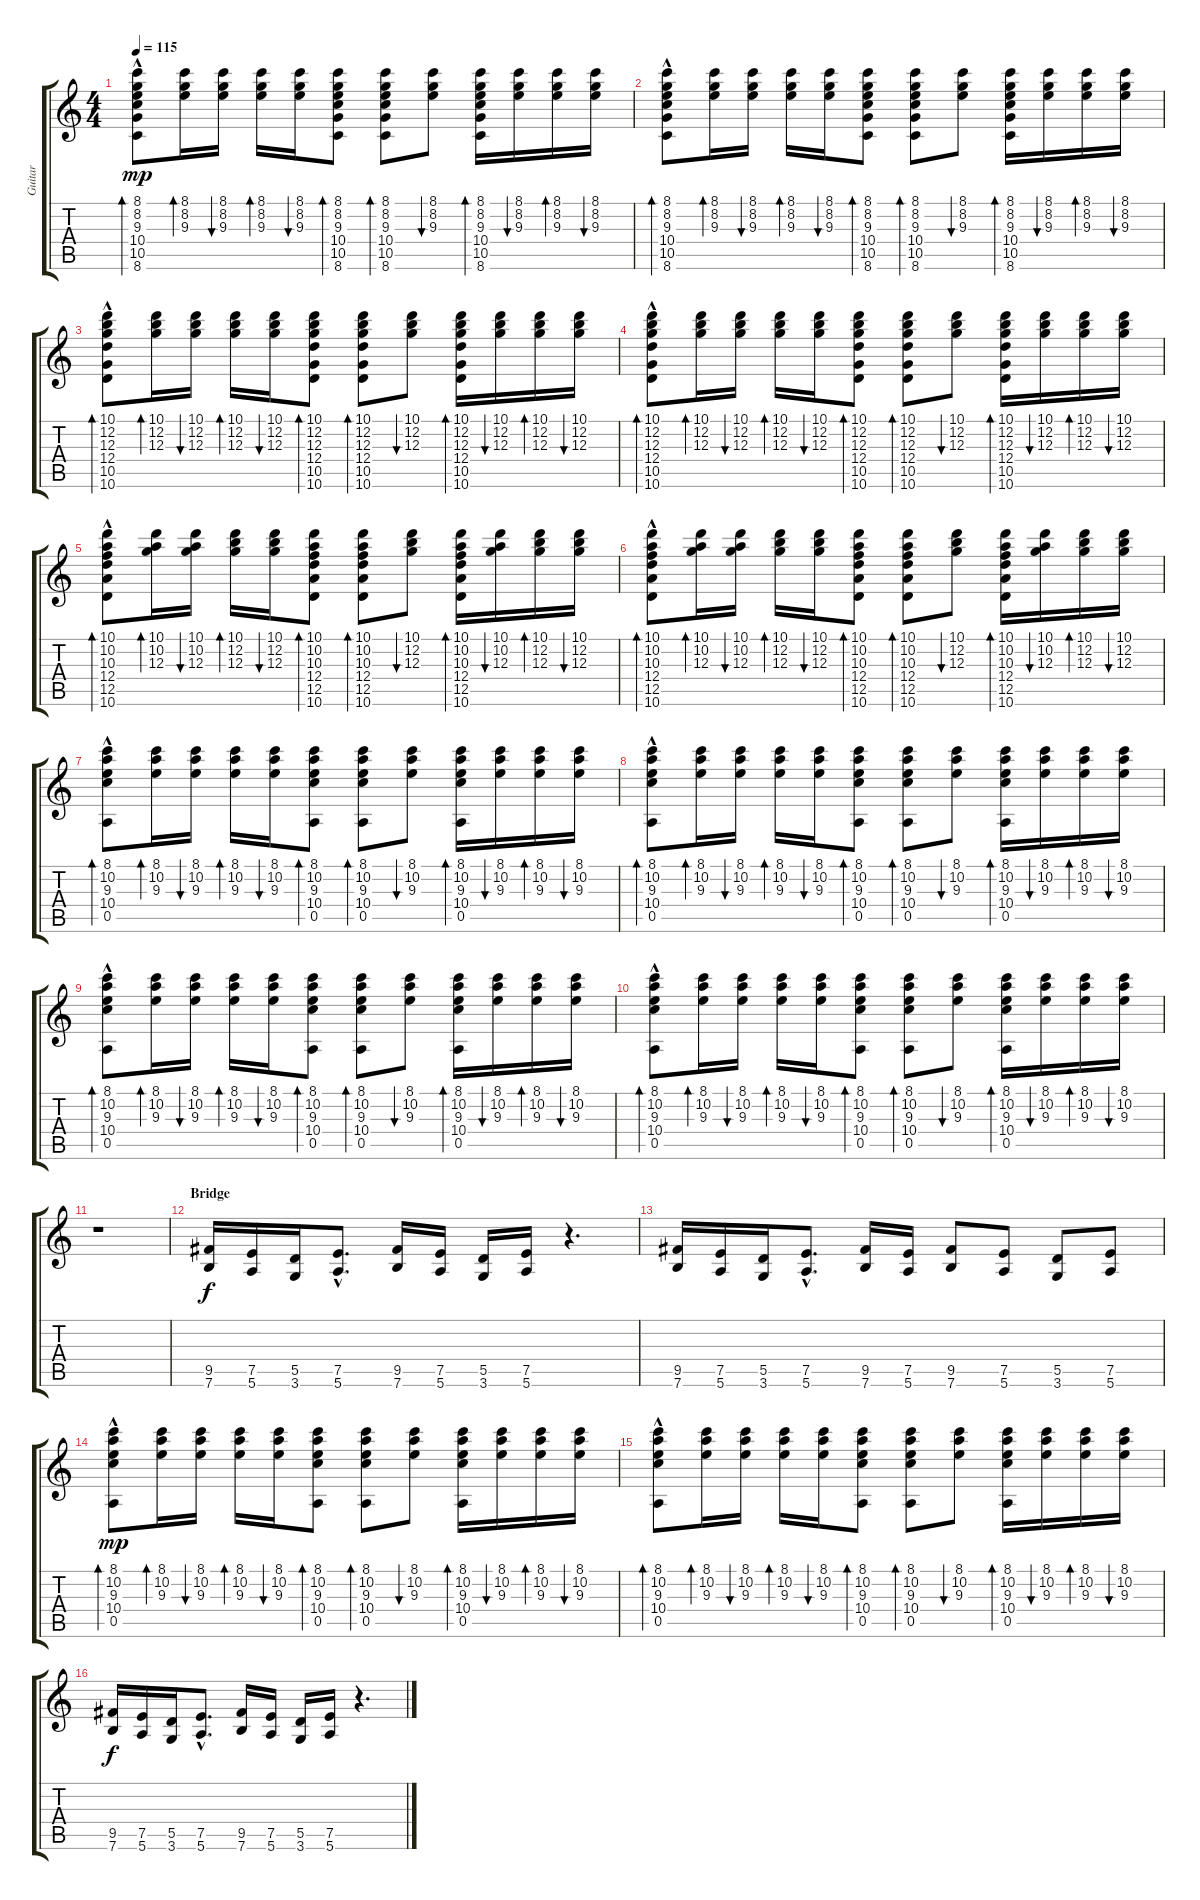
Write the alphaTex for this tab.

\track ("Guitar" "Guitar") {instrument acousticguitarsteel}
\staff {score tabs}
\tuning (E4 B3 G3 D3 A2 E2) {hide}
\ts (4 4)
\tempo 115
\clef g2
\ks c
(8.1 8.2 9.3 10.4{hac} 10.5{hac} 8.6{hac}).8{bd 60 dy mp} (8.1 8.2 9.3).16{bd 60} (8.1 8.2 9.3).16{bu 60} (8.1 8.2 9.3).16{bd 60} (8.1 8.2 9.3).16{bu 60} (8.1 8.2 9.3 10.4 10.5 8.6).8{bd 60} (8.1 8.2 9.3 10.4 10.5 8.6).8{bd 60} (8.1 8.2 9.3).8{bu 60} (8.1 8.2 9.3 10.4 10.5 8.6).16{bd 60} (8.1 8.2 9.3).16{bu 60} (8.1 8.2 9.3).16{bd 60} (8.1 8.2 9.3).16{bu 60} |
(8.1 8.2 9.3 10.4{hac} 10.5{hac} 8.6{hac}).8{bd 60} (8.1 8.2 9.3).16{bd 60} (8.1 8.2 9.3).16{bu 60} (8.1 8.2 9.3).16{bd 60} (8.1 8.2 9.3).16{bu 60} (8.1 8.2 9.3 10.4 10.5 8.6).8{bd 60} (8.1 8.2 9.3 10.4 10.5 8.6).8{bd 60} (8.1 8.2 9.3).8{bu 60} (8.1 8.2 9.3 10.4 10.5 8.6).16{bd 60} (8.1 8.2 9.3).16{bu 60} (8.1 8.2 9.3).16{bd 60} (8.1 8.2 9.3).16{bu 60} |
(10.1 12.2 12.3 12.4{hac} 10.5{hac} 10.6{hac}).8{bd 60} (10.1 12.2 12.3).16{bd 60} (10.1 12.2 12.3).16{bu 60} (10.1 12.2 12.3).16{bd 60} (10.1 12.2 12.3).16{bu 60} (10.1 12.2 12.3 12.4 10.5 10.6).8{bd 60} (10.1 12.2 12.3 12.4 10.5 10.6).8{bd 60} (10.1 12.2 12.3).8{bu 60} (10.1 12.2 12.3 12.4 10.5 10.6).16{bd 60} (10.1 12.2 12.3).16{bu 60} (10.1 12.2 12.3).16{bd 60} (10.1 12.2 12.3).16{bu 60} |
(10.1 12.2 12.3 12.4{hac} 10.5{hac} 10.6{hac}).8{bd 60} (10.1 12.2 12.3).16{bd 60} (10.1 12.2 12.3).16{bu 60} (10.1 12.2 12.3).16{bd 60} (10.1 12.2 12.3).16{bu 60} (10.1 12.2 12.3 12.4 10.5 10.6).8{bd 60} (10.1 12.2 12.3 12.4 10.5 10.6).8{bd 60} (10.1 12.2 12.3).8{bu 60} (10.1 12.2 12.3 12.4 10.5 10.6).16{bd 60} (10.1 12.2 12.3).16{bu 60} (10.1 12.2 12.3).16{bd 60} (10.1 12.2 12.3).16{bu 60} |
(10.1 10.2 10.3 12.4{hac} 12.5{hac} 10.6{hac}).8{bd 60} (10.1 10.2 12.3).16{bd 60} (10.1 10.2 12.3).16{bu 60} (10.1 12.2 12.3).16{bd 60} (10.1 12.2 12.3).16{bu 60} (10.1 10.2 10.3 12.4 12.5 10.6).8{bd 60} (10.1 10.2 10.3 12.4 12.5 10.6).8{bd 60} (10.1 12.2 12.3).8{bu 60} (10.1 10.2 10.3 12.4 12.5 10.6).16{bd 60} (10.1 10.2 12.3).16{bu 60} (10.1 12.2 12.3).16{bd 60} (10.1 12.2 12.3).16{bu 60} |
(10.1 10.2 10.3 12.4{hac} 12.5{hac} 10.6{hac}).8{bd 60} (10.1 10.2 12.3).16{bd 60} (10.1 10.2 12.3).16{bu 60} (10.1 12.2 12.3).16{bd 60} (10.1 12.2 12.3).16{bu 60} (10.1 10.2 10.3 12.4 12.5 10.6).8{bd 60} (10.1 10.2 10.3 12.4 12.5 10.6).8{bd 60} (10.1 12.2 12.3).8{bu 60} (10.1 10.2 10.3 12.4 12.5 10.6).16{bd 60} (10.1 10.2 12.3).16{bu 60} (10.1 12.2 12.3).16{bd 60} (10.1 12.2 12.3).16{bu 60} |
(8.1 10.2 9.3 10.4{hac} 0.5{hac}).8{bd 60} (8.1 10.2 9.3).16{bd 60} (8.1 10.2 9.3).16{bu 60} (8.1 10.2 9.3).16{bd 60} (8.1 10.2 9.3).16{bu 60} (8.1 10.2 9.3 10.4 0.5).8{bd 60} (8.1 10.2 9.3 10.4 0.5).8{bd 60} (8.1 10.2 9.3).8{bu 60} (8.1 10.2 9.3 10.4 0.5).16{bd 60} (8.1 10.2 9.3).16{bu 60} (8.1 10.2 9.3).16{bd 60} (8.1 10.2 9.3).16{bu 60} |
(8.1 10.2 9.3 10.4{hac} 0.5{hac}).8{bd 60} (8.1 10.2 9.3).16{bd 60} (8.1 10.2 9.3).16{bu 60} (8.1 10.2 9.3).16{bd 60} (8.1 10.2 9.3).16{bu 60} (8.1 10.2 9.3 10.4 0.5).8{bd 60} (8.1 10.2 9.3 10.4 0.5).8{bd 60} (8.1 10.2 9.3).8{bu 60} (8.1 10.2 9.3 10.4 0.5).16{bd 60} (8.1 10.2 9.3).16{bu 60} (8.1 10.2 9.3).16{bd 60} (8.1 10.2 9.3).16{bu 60} |
(8.1 10.2 9.3 10.4{hac} 0.5{hac}).8{bd 60} (8.1 10.2 9.3).16{bd 60} (8.1 10.2 9.3).16{bu 60} (8.1 10.2 9.3).16{bd 60} (8.1 10.2 9.3).16{bu 60} (8.1 10.2 9.3 10.4 0.5).8{bd 60} (8.1 10.2 9.3 10.4 0.5).8{bd 60} (8.1 10.2 9.3).8{bu 60} (8.1 10.2 9.3 10.4 0.5).16{bd 60} (8.1 10.2 9.3).16{bu 60} (8.1 10.2 9.3).16{bd 60} (8.1 10.2 9.3).16{bu 60} |
(8.1 10.2 9.3 10.4{hac} 0.5{hac}).8{bd 60} (8.1 10.2 9.3).16{bd 60} (8.1 10.2 9.3).16{bu 60} (8.1 10.2 9.3).16{bd 60} (8.1 10.2 9.3).16{bu 60} (8.1 10.2 9.3 10.4 0.5).8{bd 60} (8.1 10.2 9.3 10.4 0.5).8{bd 60} (8.1 10.2 9.3).8{bu 60} (8.1 10.2 9.3 10.4 0.5).16{bd 60} (8.1 10.2 9.3).16{bu 60} (8.1 10.2 9.3).16{bd 60} (8.1 10.2 9.3).16{bu 60} |
r.1 |
\section ("" "Bridge")
(9.5 7.6).16{dy f} (7.5 5.6).16 (5.5 3.6).16 (7.5{hac} 5.6{hac}).8{d} (9.5 7.6).16 (7.5 5.6).16 (5.5 3.6).16 (7.5 5.6).16 r.4{d} |
(9.5 7.6).16 (7.5 5.6).16 (5.5 3.6).16 (7.5{hac} 5.6{hac}).8{d} (9.5 7.6).16 (7.5 5.6).16 (9.5 7.6).8 (7.5 5.6).8 (5.5 3.6).8 (7.5 5.6).8 |
(8.1 10.2 9.3 10.4{hac} 0.5{hac}).8{bd 60 dy mp} (8.1 10.2 9.3).16{bd 60} (8.1 10.2 9.3).16{bu 60} (8.1 10.2 9.3).16{bd 60} (8.1 10.2 9.3).16{bu 60} (8.1 10.2 9.3 10.4 0.5).8{bd 60} (8.1 10.2 9.3 10.4 0.5).8{bd 60} (8.1 10.2 9.3).8{bu 60} (8.1 10.2 9.3 10.4 0.5).16{bd 60} (8.1 10.2 9.3).16{bu 60} (8.1 10.2 9.3).16{bd 60} (8.1 10.2 9.3).16{bu 60} |
(8.1 10.2 9.3 10.4{hac} 0.5{hac}).8{bd 60} (8.1 10.2 9.3).16{bd 60} (8.1 10.2 9.3).16{bu 60} (8.1 10.2 9.3).16{bd 60} (8.1 10.2 9.3).16{bu 60} (8.1 10.2 9.3 10.4 0.5).8{bd 60} (8.1 10.2 9.3 10.4 0.5).8{bd 60} (8.1 10.2 9.3).8{bu 60} (8.1 10.2 9.3 10.4 0.5).16{bd 60} (8.1 10.2 9.3).16{bu 60} (8.1 10.2 9.3).16{bd 60} (8.1 10.2 9.3).16{bu 60} |
(9.5 7.6).16{dy f} (7.5 5.6).16 (5.5 3.6).16 (7.5{hac} 5.6{hac}).8{d} (9.5 7.6).16 (7.5 5.6).16 (5.5 3.6).16 (7.5 5.6).16 r.4{d}
